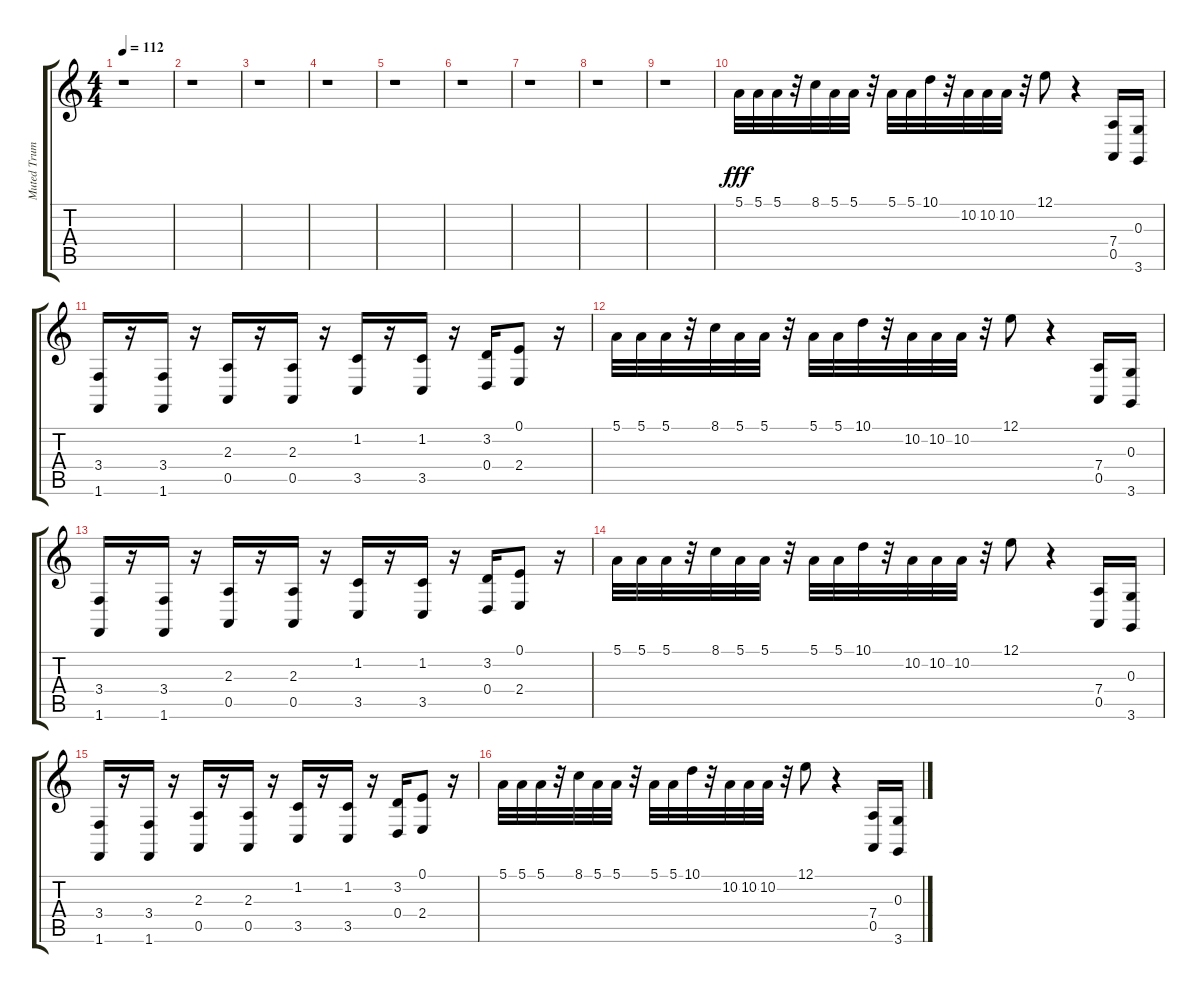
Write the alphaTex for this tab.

\track ("Muted Trumpet-2" "Muted Trum") {instrument trumpet}
\staff {score tabs}
\tuning (E4 B3 G3 D3 A2 E2) {hide}
\ts (4 4)
\tempo 112
\clef g2
\ks c
r.1{dy fff} |
r.1 |
r.1 |
r.1 |
r.1 |
r.1 |
r.1 |
r.1 |
r.1 |
5.1.32 5.1.32 5.1.32 r.32 8.1.32 5.1.32 5.1.32 r.32 5.1.32 5.1.32 10.1.32 r.32 10.2.32 10.2.32 10.2.32 r.32 12.1.8 r.4 (7.4 0.5).16 (0.3 3.6).16 |
(3.4 1.6).16 r.16 (3.4 1.6).16 r.16 (2.3 0.5).16 r.16 (2.3 0.5).16 r.16 (1.2 3.5).16 r.16 (1.2 3.5).16 r.16 (3.2 0.4).16 (0.1 2.4).8 r.16 |
5.1.32 5.1.32 5.1.32 r.32 8.1.32 5.1.32 5.1.32 r.32 5.1.32 5.1.32 10.1.32 r.32 10.2.32 10.2.32 10.2.32 r.32 12.1.8 r.4 (7.4 0.5).16 (0.3 3.6).16 |
(3.4 1.6).16 r.16 (3.4 1.6).16 r.16 (2.3 0.5).16 r.16 (2.3 0.5).16 r.16 (1.2 3.5).16 r.16 (1.2 3.5).16 r.16 (3.2 0.4).16 (0.1 2.4).8 r.16 |
5.1.32 5.1.32 5.1.32 r.32 8.1.32 5.1.32 5.1.32 r.32 5.1.32 5.1.32 10.1.32 r.32 10.2.32 10.2.32 10.2.32 r.32 12.1.8 r.4 (7.4 0.5).16 (0.3 3.6).16 |
(3.4 1.6).16 r.16 (3.4 1.6).16 r.16 (2.3 0.5).16 r.16 (2.3 0.5).16 r.16 (1.2 3.5).16 r.16 (1.2 3.5).16 r.16 (3.2 0.4).16 (0.1 2.4).8 r.16 |
5.1.32 5.1.32 5.1.32 r.32 8.1.32 5.1.32 5.1.32 r.32 5.1.32 5.1.32 10.1.32 r.32 10.2.32 10.2.32 10.2.32 r.32 12.1.8 r.4 (7.4 0.5).16 (0.3 3.6).16
